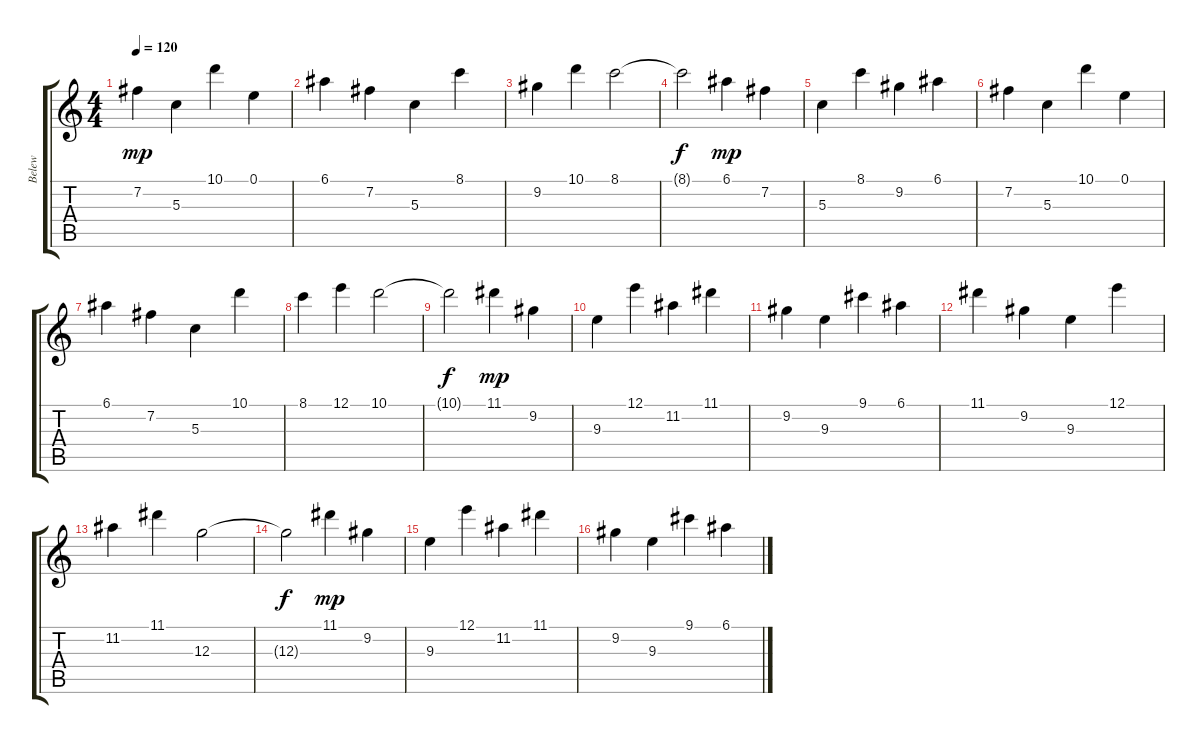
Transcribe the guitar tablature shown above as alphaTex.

\track ("Belew" "Belew") {instrument acousticguitarnylon}
\staff {score tabs}
\tuning (E4 B3 G3 D3 A2 E2) {hide}
\ts (4 4)
\tempo 120
\clef g2
\ks c
7.2.4{dy mp} 5.3.4 10.1.4 0.1.4 |
6.1.4 7.2.4 5.3.4 8.1.4 |
9.2.4 10.1.4 8.1.2 |
8.1{t}.2{dy f} 6.1.4{dy mp} 7.2.4 |
5.3.4 8.1.4 9.2.4 6.1.4 |
7.2.4 5.3.4 10.1.4 0.1.4 |
6.1.4 7.2.4 5.3.4 10.1.4 |
8.1.4 12.1.4 10.1.2 |
10.1{t}.2{dy f} 11.1.4{dy mp} 9.2.4 |
9.3.4 12.1.4 11.2.4 11.1.4 |
9.2.4 9.3.4 9.1.4 6.1.4 |
11.1.4 9.2.4 9.3.4 12.1.4 |
11.2.4 11.1.4 12.3.2 |
12.3{t}.2{dy f} 11.1.4{dy mp} 9.2.4 |
9.3.4 12.1.4 11.2.4 11.1.4 |
9.2.4 9.3.4 9.1.4 6.1.4
